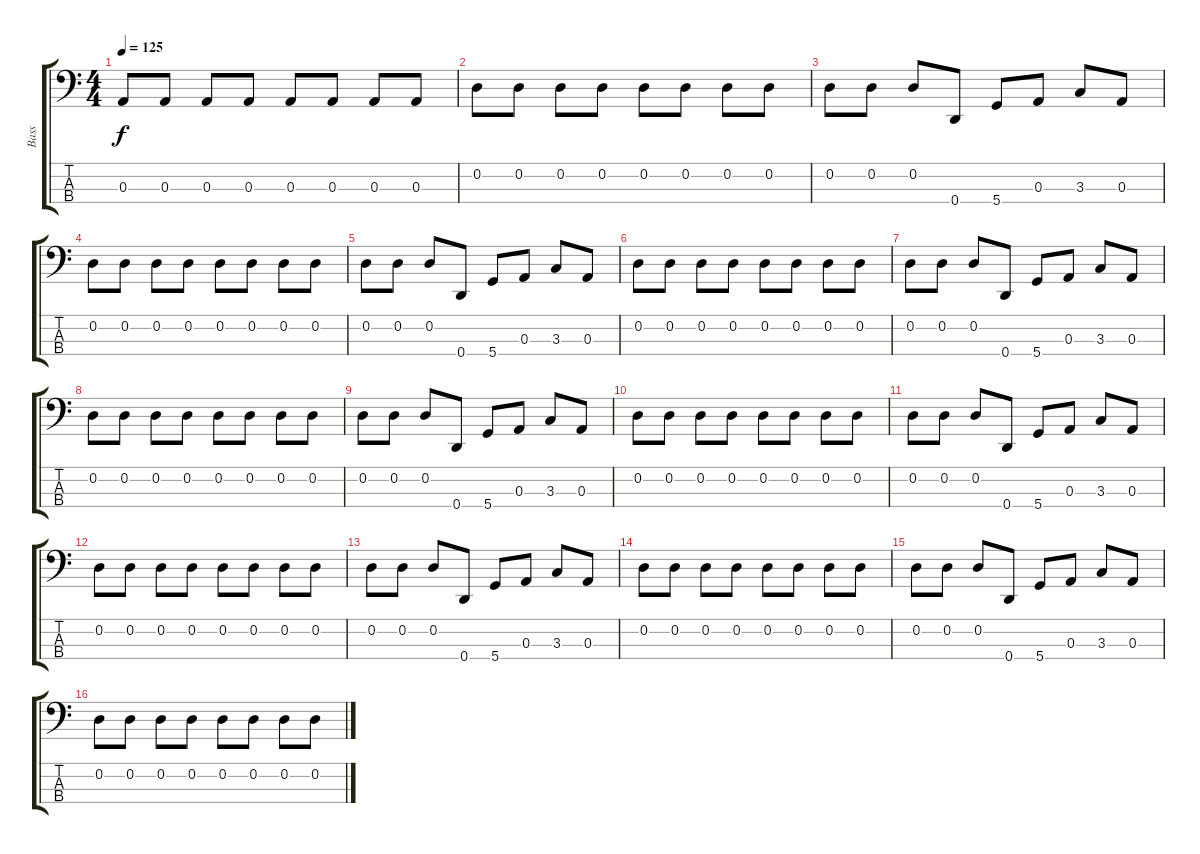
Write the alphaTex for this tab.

\track ("Bass" "Bass") {instrument electricbassfinger}
\staff {score tabs}
\tuning (G2 D2 A1 D1) {hide}
\ts (4 4)
\tempo 125
\clef f4
\ks c
0.3.8{dy f} 0.3.8 0.3.8 0.3.8 0.3.8 0.3.8 0.3.8 0.3.8 |
0.2.8 0.2.8 0.2.8 0.2.8 0.2.8 0.2.8 0.2.8 0.2.8 |
0.2.8 0.2.8 0.2.8 0.4.8 5.4.8 0.3.8 3.3.8 0.3.8 |
0.2.8 0.2.8 0.2.8 0.2.8 0.2.8 0.2.8 0.2.8 0.2.8 |
0.2.8 0.2.8 0.2.8 0.4.8 5.4.8 0.3.8 3.3.8 0.3.8 |
0.2.8 0.2.8 0.2.8 0.2.8 0.2.8 0.2.8 0.2.8 0.2.8 |
0.2.8 0.2.8 0.2.8 0.4.8 5.4.8 0.3.8 3.3.8 0.3.8 |
0.2.8 0.2.8 0.2.8 0.2.8 0.2.8 0.2.8 0.2.8 0.2.8 |
0.2.8 0.2.8 0.2.8 0.4.8 5.4.8 0.3.8 3.3.8 0.3.8 |
0.2.8 0.2.8 0.2.8 0.2.8 0.2.8 0.2.8 0.2.8 0.2.8 |
0.2.8 0.2.8 0.2.8 0.4.8 5.4.8 0.3.8 3.3.8 0.3.8 |
0.2.8 0.2.8 0.2.8 0.2.8 0.2.8 0.2.8 0.2.8 0.2.8 |
0.2.8 0.2.8 0.2.8 0.4.8 5.4.8 0.3.8 3.3.8 0.3.8 |
0.2.8 0.2.8 0.2.8 0.2.8 0.2.8 0.2.8 0.2.8 0.2.8 |
0.2.8 0.2.8 0.2.8 0.4.8 5.4.8 0.3.8 3.3.8 0.3.8 |
0.2.8 0.2.8 0.2.8 0.2.8 0.2.8 0.2.8 0.2.8 0.2.8
